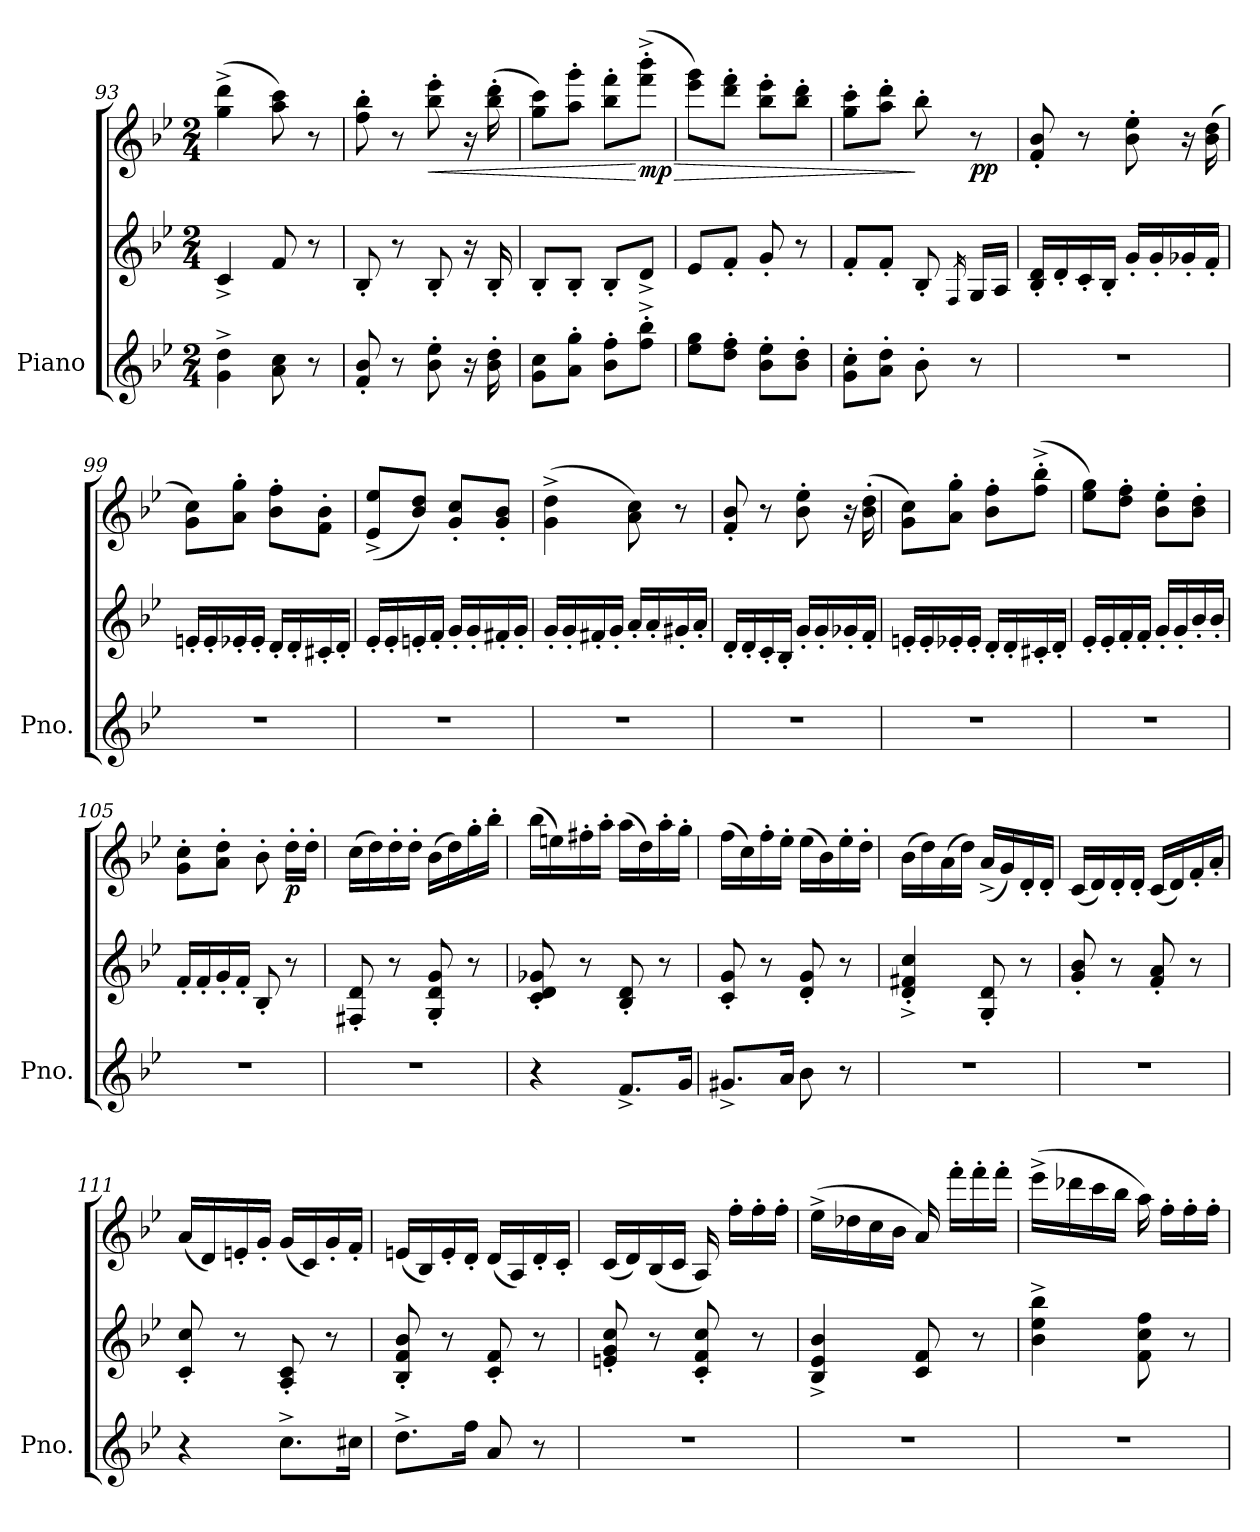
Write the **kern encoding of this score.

**kern	**kern	**kern	**dynam
*part1	*part1	*part1	*part1
*staff3	*staff2	*staff1	*staff1/2/3
*I"Piano	*	*	*
*I'Pno.	*	*	*
*clefG2	*clefG2	*clefG2	*
*k[b-e-]	*k[b-e-]	*k[b-e-]	*
*M2/4	*M2/4	*M2/4	*
=93	=93	=93	=93
4g\^ 4dd\^	4c^/	(>4gg\^ 4ddd\^	.
8a\ 8cc\	8f/	8aa\ 8ccc\)	.
8r	8r	8r	.
=94	=94	=94	=94
8f/' 8b-/'	8B-'/	8ff\' 8bb-\'	.
8r	8r	8r	.
!	!	!	!LO:HP:b
8b-\' 8ee-\'	8B-'/	8bb-\' 8eee-\'	<
16r	16r	16r	.
16b-\' 16dd\'	16B-'/	(>16bb-\' 16ddd\'	.
=95	=95	=95	=95
8g\ 8cc\L	8B-'/L	8gg\ 8ccc\L)	.
8a\' 8gg\'J	8B-'/J	8aa\' 8ggg\'J	.
8b-\' 8ff\'L	8B-'/L	8bb-\' 8fff\'L	.
!	!	!	!LO:HP:n=1:b
!	!	!	!LO:DY:n=1:b
8ff\'^ 8bb-\'^J	8d^/J	(>8fff\'^ 8bbb-\'^J	[ > mp
=96	=96	=96	=96
8ee-\ 8gg\L	8e-/L	8eee-\ 8ggg\L)	.
8dd\' 8ff\'J	8f'/J	8ddd\' 8fff\'J	.
8b-\' 8ee-\'L	8g'/	8bb-\' 8eee-\'L	.
8b-\' 8dd\'J	8r	8bb-\' 8ddd\'J	.
!!LO:LB:g=z
=97	=97	=97	=97
8g\' 8cc\'L	8f'/L	8gg\' 8ccc\'L	.
8a\' 8dd\'J	8f'/J	8aa\' 8ddd\'J	.
8b-'\	8B-'/	8bb-'\	]
.	16qF/	.	.
!	!	!	!LO:DY:b
8r	16G/LL	8r	pp
.	16A/JJ	.	.
=98	=98	=98	=98
2r	16B-/' 16d/'LL	8f/' 8b-/'	.
.	16d'/	.	.
.	16c'/	8r	.
.	16B-'/JJ	.	.
.	16g'/LL	8b-\' 8ee-\'	.
.	16g'/	.	.
.	16g-X'/	16r	.
.	16f'/JJ	(>16b-\ 16dd\	.
=99	=99	=99	=99
2r	16en'/LL	8g\ 8cc\L)	.
.	16e'/	.	.
.	16e-X'/	8a\' 8gg\'J	.
.	16e-'/JJ	.	.
.	16d'/LL	8b-\' 8ff\'L	.
.	16d'/	.	.
.	16c#X'/	8f\' 8b-\'J	.
.	16d'/JJ	.	.
=100	=100	=100	=100
2r	16e-'/LL	(<8e-/^ 8ee-/^L	.
.	16e-'/	.	.
.	16en'/	8b-/ 8dd/J)	.
.	16f'/JJ	.	.
.	16g'/LL	8g/' 8cc/'L	.
.	16g'/	.	.
.	16f#X'/	8g/' 8b-/'J	.
.	16g'/JJ	.	.
=101	=101	=101	=101
2r	16g'/LL	(>4g\^ 4dd\^	.
.	16g'/	.	.
.	16f#X'/	.	.
.	16g'/JJ	.	.
.	16a'/LL	8a\ 8cc\)	.
.	16a'/	.	.
.	16g#X'/	8r	.
.	16a'/JJ	.	.
=102	=102	=102	=102
2r	16d'/LL	8f/' 8b-/'	.
.	16d'/	.	.
.	16c'/	8r	.
.	16B-'/JJ	.	.
.	16g'/LL	8b-\' 8ee-\'	.
.	16g'/	.	.
.	16g-X'/	16r	.
.	16f'/JJ	(>16b-\' 16dd\'	.
!!LO:PB:g=z
=103	=103	=103	=103
2r	16en'/LL	8g\ 8cc\L)	.
.	16e'/	.	.
.	16e-X'/	8a\' 8gg\'J	.
.	16e-'/JJ	.	.
.	16d'/LL	8b-\' 8ff\'L	.
.	16d'/	.	.
.	16c#X'/	(>8ff\'^ 8bb-\'^J	.
.	16d'/JJ	.	.
=104	=104	=104	=104
2r	16e-'/LL	8ee-\ 8gg\L)	.
.	16e-'/	.	.
.	16f'/	8dd\' 8ff\'J	.
.	16f'/JJ	.	.
.	16g'/LL	8b-\' 8ee-\'L	.
.	16g'/	.	.
.	16b-'/	8b-\' 8dd\'J	.
.	16b-'/JJ	.	.
=105	=105	=105	=105
2r	16f'/LL	8g\' 8cc\'L	.
.	16f'/	.	.
.	16g'/	8a\' 8dd\'J	.
.	16f'/JJ	.	.
.	8B-'/	8b-'\	.
!	!	!	!LO:DY:b
.	8r	16dd'\LL	p
.	.	16dd'\JJ	.
=106	=106	=106	=106
2r	8F#X/' 8d/'	(>16cc\LL	.
.	.	16dd\)	.
.	8r	16dd'\	.
.	.	16dd'\JJ	.
.	8G/' 8d/' 8g/'	(>16b-\LL	.
.	.	16dd\)	.
.	8r	16gg'\	.
.	.	16bb-'\JJ	.
=107	=107	=107	=107
4r	8c/' 8d/' 8g-X/'	(>16bb-\LL	.
.	.	16een\)	.
.	8r	16ff#X'\	.
.	.	16aa'\JJ	.
8.f^/L	8B-/' 8d/'	(>16aa\LL	.
.	.	16dd\)	.
.	8r	16aa'\	.
16g/Jk	.	16gg'\JJ	.
=108	=108	=108	=108
8.g#X^/L	8c/' 8g/'	(>16ff\LL	.
.	.	16cc\)	.
.	8r	16ff'\	.
16a/Jk	.	16ee-'\JJ	.
8b-\	8d/' 8g/'	(>16ee-\LL	.
.	.	16b-\)	.
8r	8r	16ee-'\	.
.	.	16dd'\JJ	.
=109	=109	=109	=109
2r	4d/'^ 4f#X/'^ 4cc/'^	(>16b-\LL	.
.	.	16dd\)	.
.	.	(>16a\	.
.	.	16dd\JJ)	.
.	8G/' 8d/'	(<16a^/LL	.
.	.	16g/)	.
.	8r	16d'/	.
.	.	16d'/JJ	.
!!LO:LB:g=z
=110	=110	=110	=110
2r	8g/' 8b-/'	(<16c/LL	.
.	.	16d/)	.
.	8r	16d'/	.
.	.	16d'/JJ	.
.	8f/' 8a/'	(<16c/LL	.
.	.	16d/)	.
.	8r	16f'/	.
.	.	16a'/JJ	.
=111	=111	=111	=111
4r	8c/' 8cc/'	(<16a/LL	.
.	.	16d/)	.
.	8r	16en'/	.
.	.	16g'/JJ	.
8.cc^\L	8A/' 8c/'	(<16g/LL	.
.	.	16c/)	.
.	8r	16g'/	.
16cc#X\Jk	.	16f'/JJ	.
=112	=112	=112	=112
8.dd^\L	8B-/' 8f/' 8b-/'	(<16en/LL	.
.	.	16B-/)	.
.	8r	16e'/	.
16ff\Jk	.	16d'/JJ	.
8a/	8c/' 8f/'	(<16d/LL	.
.	.	16A/)	.
8r	8r	16d'/	.
.	.	16c'/JJ	.
=113	=113	=113	=113
2r	8en/' 8g/' 8cc/'	(<16c/LL	.
.	.	16d/)	.
.	8r	(<16B-/	.
.	.	16c/JJ	.
.	8c/' 8f/' 8cc/'	16A/)	.
.	.	16ff'\LL	.
.	8r	16ff'\	.
.	.	16ff'\JJ	.
=114	=114	=114	=114
2r	4B-/^ 4e-/^ 4b-/^	(>16ee-^\LL	.
.	.	16dd-X\	.
.	.	16cc\	.
.	.	16b-\JJ	.
.	8c/ 8f/	16a/)	.
.	.	16fff'\LL	.
.	8r	16fff'\	.
.	.	16fff'\JJ	.
=115	=115	=115	=115
2r	4b-\^ 4ee-\^ 4bb-\^	(>16eee-^\LL	.
.	.	16ddd-X\	.
.	.	16ccc\	.
.	.	16bb-\JJ	.
.	8f\ 8cc\ 8ff\	16aa\)	.
.	.	16ff'\LL	.
.	8r	16ff'\	.
.	.	16ff'\JJ	.
=	=	=	=
*-	*-	*-	*-
